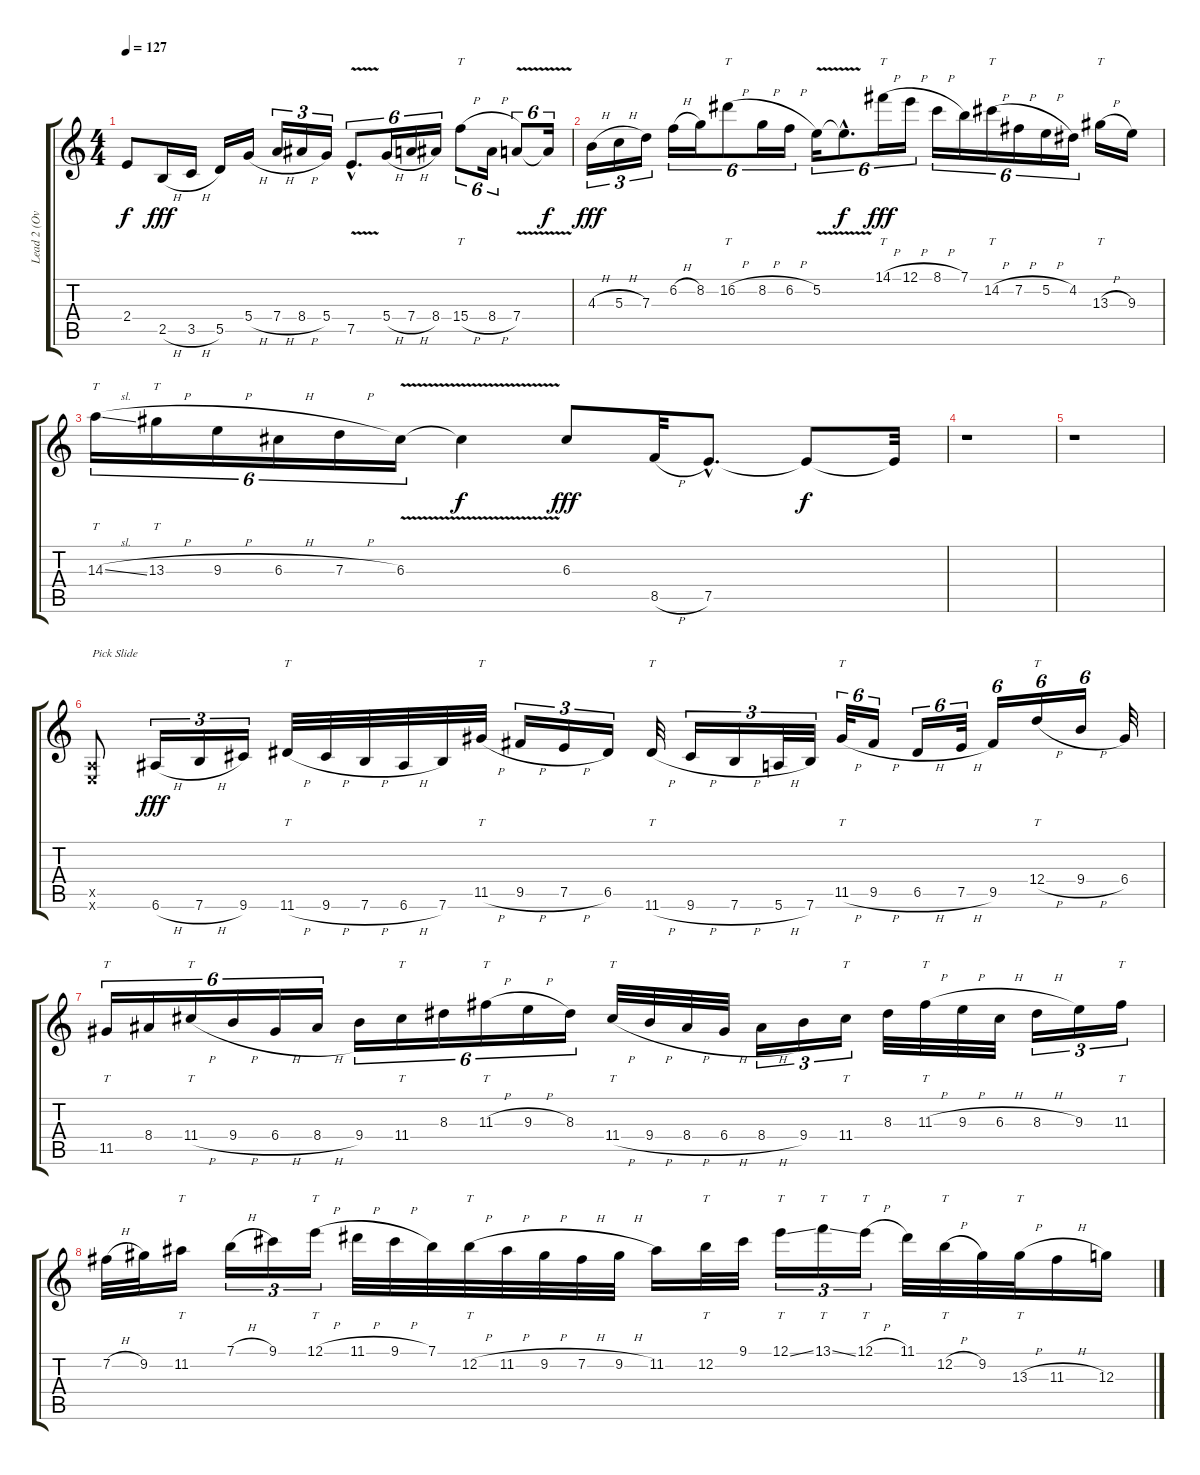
\track ("Lead 2 (Overdub)" "Lead 2 (Ov") {instrument distortionguitar}
\staff {score tabs}
\tuning (E4 B3 G3 D3 A2 E2) {hide}
\ts (4 4)
\tempo 127
\clef g2
\ks c
2.4{t}.8{dy f} 2.5{h}.16{dy fff} 3.5{h}.16 5.5.16 5.4{h}.16 7.4{h}.16{tu (3 2)} 8.4{h}.16{tu (3 2)} 5.4.16{tu (3 2)} 7.5{v hac}.8{d tu (6 4)} 5.4{h}.16{tu (6 4)} 7.4{h}.16{tu (6 4)} 8.4.16{tu (6 4)} 15.4{h}.8{tt tu (6 4)} 8.4{h}.16{tu (6 4)} 7.4{v}.8{tu (6 4)} 7.4{t}.16{tu (6 4) dy f} |
4.3{h}.16{tu (3 2) dy fff} 5.3{h}.16{tu (3 2)} 7.3.16{tu (3 2)} 6.2{h}.16{tu (6 4)} 8.2.16{tu (6 4)} 16.2{h}.8{tt tu (6 4)} 8.2{h}.16{tu (6 4)} 6.2{h}.16{tu (6 4)} 5.2{v}.16{tu (6 4)} 5.2{hac t}.8{d tu (6 4) dy f} 14.1{h}.16{tt tu (6 4) dy fff} 12.1{h}.16{tu (6 4)} 8.1{h}.16{tu (6 4)} 7.1.16{tu (6 4)} 14.2{h}.16{tt tu (6 4)} 7.2{h}.16{tu (6 4)} 5.2{h}.16{tu (6 4)} 4.2.16{tu (6 4)} 13.3{h}.16{tt} 9.3.16 |
14.3{sl}.16{tt tu (6 4)} 13.3{h}.16{tt tu (6 4)} 9.3{h}.16{tu (6 4)} 6.3{h}.16{tu (6 4)} 7.3{h}.16{tu (6 4)} 6.3{v}.16{tu (6 4)} 6.3{t}.4{dy f} 6.3.8{dy fff} 8.5{h}.32 7.5{hac}.8{d} 7.5{t}.8{dy f} 7.5{t}.32 |
r.1 |
r.1 |
(0.5{x} 0.6{x}).8{txt "Pick Slide"} 6.6{h}.16{tu (3 2) dy fff} 7.6{h}.16{tu (3 2)} 9.6.16{tu (3 2)} 11.6{h}.32{tt} 9.6{h}.32 7.6{h}.32 6.6{h}.32 7.6.32 11.5{h}.32{tt} 9.5{h}.16{tu (3 2)} 7.5{h}.16{tu (3 2)} 6.5.16{tu (3 2)} 11.6{h}.32{tt} 9.6{h}.16{tu (3 2)} 7.6{h}.16{tu (3 2)} 5.6{h}.32{tu (3 2)} 7.6.32{tu (3 2)} 11.5{h}.32{tt tu (6 4)} 9.5{h}.16{tu (6 4)} 6.5{h}.16{tu (6 4)} 7.5{h}.32{tu (6 4)} 9.5.16{tu (6 4)} 12.4{h}.16{tt tu (6 4)} 9.4{h}.16{tu (6 4)} 6.4.32 |
11.5.16{tt tu (6 4)} 8.4.16{tu (6 4)} 11.4{h}.16{tt tu (6 4)} 9.4{h}.16{tu (6 4)} 6.4{h}.16{tu (6 4)} 8.4{h}.16{tu (6 4)} 9.4.16{tu (6 4)} 11.4.16{tt tu (6 4)} 8.3.16{tu (6 4)} 11.3{h}.16{tt tu (6 4)} 9.3{h}.16{tu (6 4)} 8.3.16{tu (6 4)} 11.4{h}.32{tt} 9.4{h}.32 8.4{h}.32 6.4{h}.32 8.4{h}.16{tu (3 2)} 9.4.16{tu (3 2)} 11.4.16{tt tu (3 2)} 8.3.32 11.3{h}.32{tt} 9.3{h}.32 6.3{h}.32 8.3{h}.16{tu (3 2)} 9.3.16{tu (3 2)} 11.3.16{tt tu (3 2)} |
7.2{h}.32 9.2.32 11.2.16{tt} 7.1{h}.16{tu (3 2)} 9.1.16{tu (3 2)} 12.1{h}.16{tt tu (3 2)} 11.1{h}.32 9.1{h}.32 7.1.32 12.2{h}.32{tt} 11.2{h}.32 9.2{h}.32 7.2{h}.32 9.2{h}.32 11.2.16 12.2.32{tt} 9.1.32 12.1{ss}.16{tt tu (3 2)} 13.1{ss}.16{tt tu (3 2)} 12.1{h}.16{tt tu (3 2)} 11.1.32 12.2{h}.32{tt} 9.2.32 13.3{h}.32{tt} 11.3{h}.16 12.3.16
